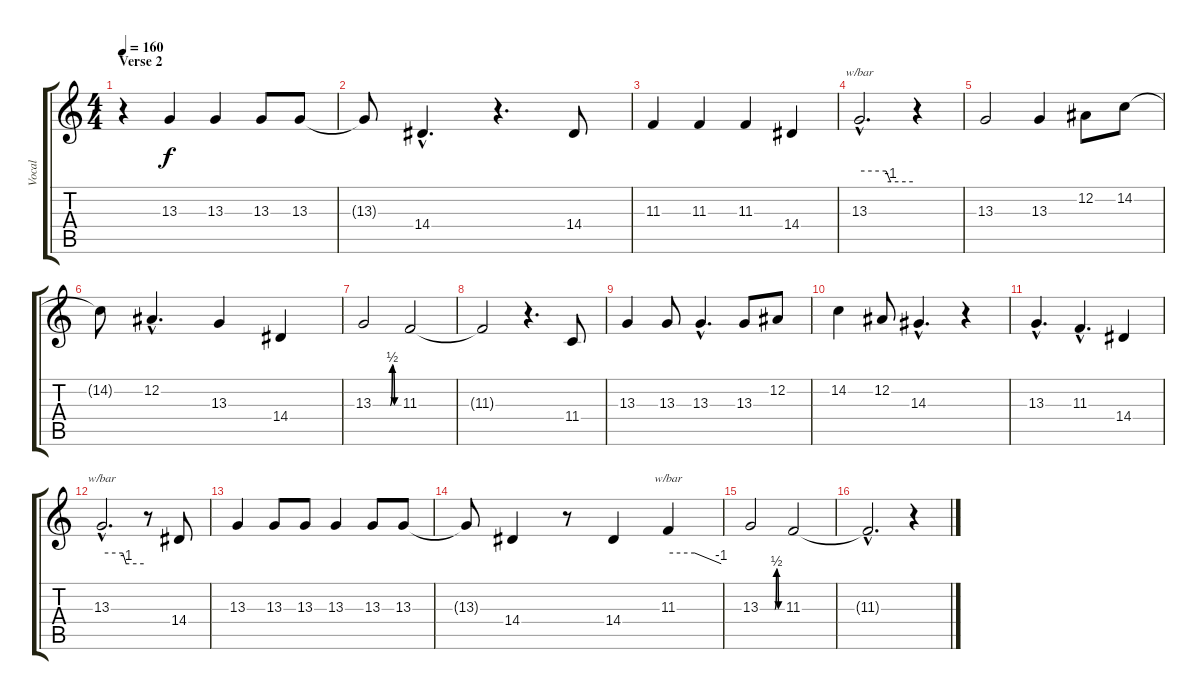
\track ("Vocal" "Vocal") {instrument viola}
\staff {score tabs}
\tuning (Eb4 Bb3 Gb3 Db3 Ab2 Eb2) {hide}
\ts (4 4)
\section ("" "Verse 2")
\tempo 160
\clef g2
\ks c
r.4{dy f} 13.3.4 13.3.4 13.3.8 13.3.8 |
13.3{t}.8 14.4{hac}.4{d} r.4{d} 14.4.8 |
11.3.4 11.3.4 11.3.4 14.4.4 |
13.3{hac}.2{d tbe (custom default 0 0 30 0 35 -4 60 -4)} r.4 |
13.3.2 13.3.4 12.2.8 14.2.8 |
14.2{t}.8 12.2{hac}.4{d} 13.3.4 14.4.4 |
13.3{be (custom 0 0 40 0 45 2 50 0 60 0)}.2 11.3.2 |
11.3{t}.2 r.4{d} 11.4.8 |
13.3.4 13.3.8 13.3{hac}.4{d} 13.3.8 12.2.8 |
14.2.4 12.2.8 14.3{hac}.4{d} r.4 |
13.3{hac}.4{d} 11.3{hac}.4{d} 14.4.4 |
13.3{hac}.2{d tbe (custom default 0 0 30 0 35 -4 60 -4)} r.8 14.4.8 |
13.3.4 13.3.8 13.3.8 13.3.4 13.3.8 13.3.8 |
13.3{t}.8 14.4.4 r.8 14.4.4 11.3.4{tbe (custom default 0 0 30 0 60 -4)} |
13.3{be (custom 0 0 40 0 45 2 50 0 60 0)}.2 11.3.2 |
11.3{hac t}.2{d} r.4
